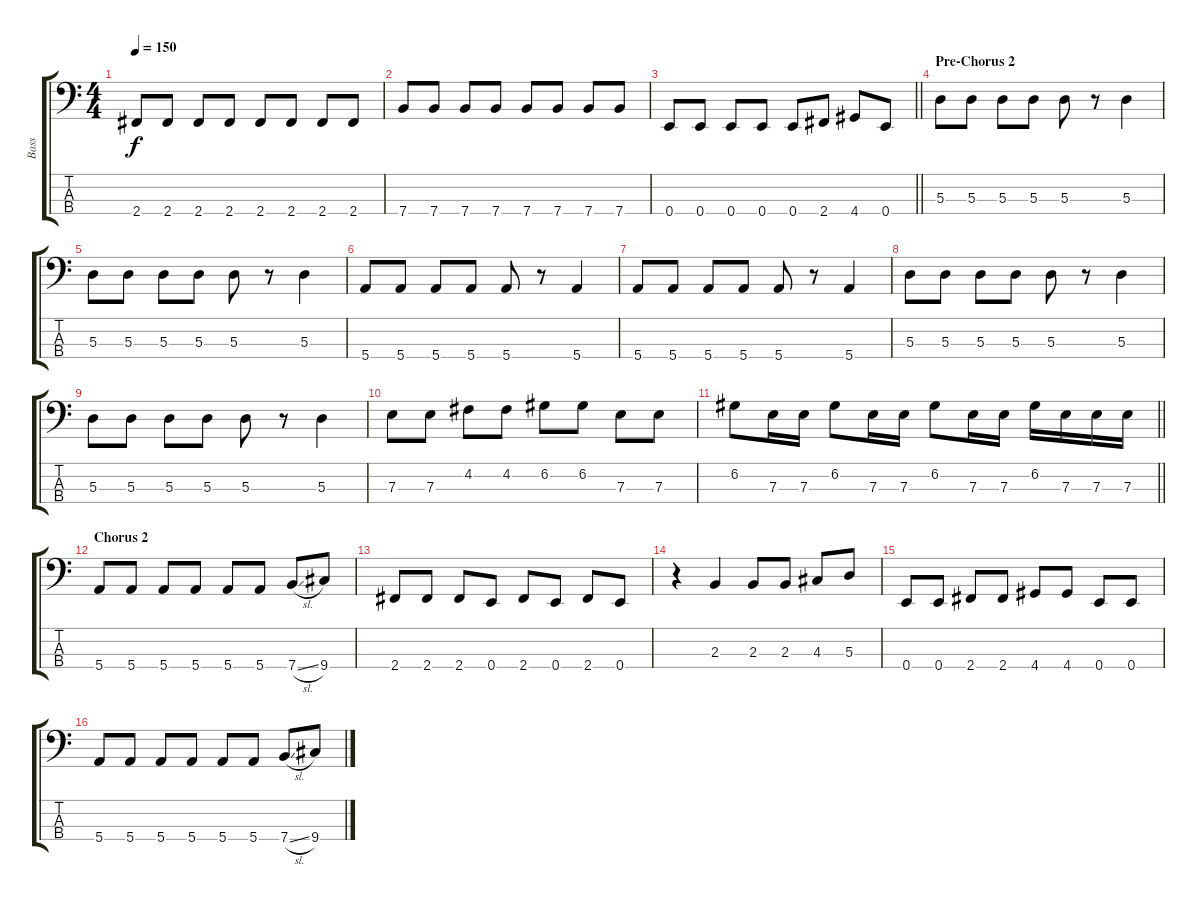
\track ("Bass" "Bass") {instrument electricbasspick}
\staff {score tabs}
\tuning (G2 D2 A1 E1) {hide}
\ts (4 4)
\tempo 150
\clef f4
\ks c
2.4.8{dy f} 2.4.8 2.4.8 2.4.8 2.4.8 2.4.8 2.4.8 2.4.8 |
7.4.8 7.4.8 7.4.8 7.4.8 7.4.8 7.4.8 7.4.8 7.4.8 |
\barLineRight lightlight
0.4.8 0.4.8 0.4.8 0.4.8 0.4.8 2.4.8 4.4.8 0.4.8 |
\section ("" "Pre-Chorus 2")
5.3.8 5.3.8 5.3.8 5.3.8 5.3.8 r.8 5.3.4 |
5.3.8 5.3.8 5.3.8 5.3.8 5.3.8 r.8 5.3.4 |
5.4.8 5.4.8 5.4.8 5.4.8 5.4.8 r.8 5.4.4 |
5.4.8 5.4.8 5.4.8 5.4.8 5.4.8 r.8 5.4.4 |
5.3.8 5.3.8 5.3.8 5.3.8 5.3.8 r.8 5.3.4 |
5.3.8 5.3.8 5.3.8 5.3.8 5.3.8 r.8 5.3.4 |
7.3.8 7.3.8 4.2.8 4.2.8 6.2.8 6.2.8 7.3.8 7.3.8 |
\barLineRight lightlight
6.2.8 7.3.16 7.3.16 6.2.8 7.3.16 7.3.16 6.2.8 7.3.16 7.3.16 6.2.16 7.3.16 7.3.16 7.3.16 |
\section ("" "Chorus 2")
5.4.8 5.4.8 5.4.8 5.4.8 5.4.8 5.4.8 7.4{sl}.8 9.4.8 |
2.4.8 2.4.8 2.4.8 0.4.8 2.4.8 0.4.8 2.4.8 0.4.8 |
r.4 2.3.4 2.3.8 2.3.8 4.3.8 5.3.8 |
0.4.8 0.4.8 2.4.8 2.4.8 4.4.8 4.4.8 0.4.8 0.4.8 |
5.4.8 5.4.8 5.4.8 5.4.8 5.4.8 5.4.8 7.4{sl}.8 9.4.8
